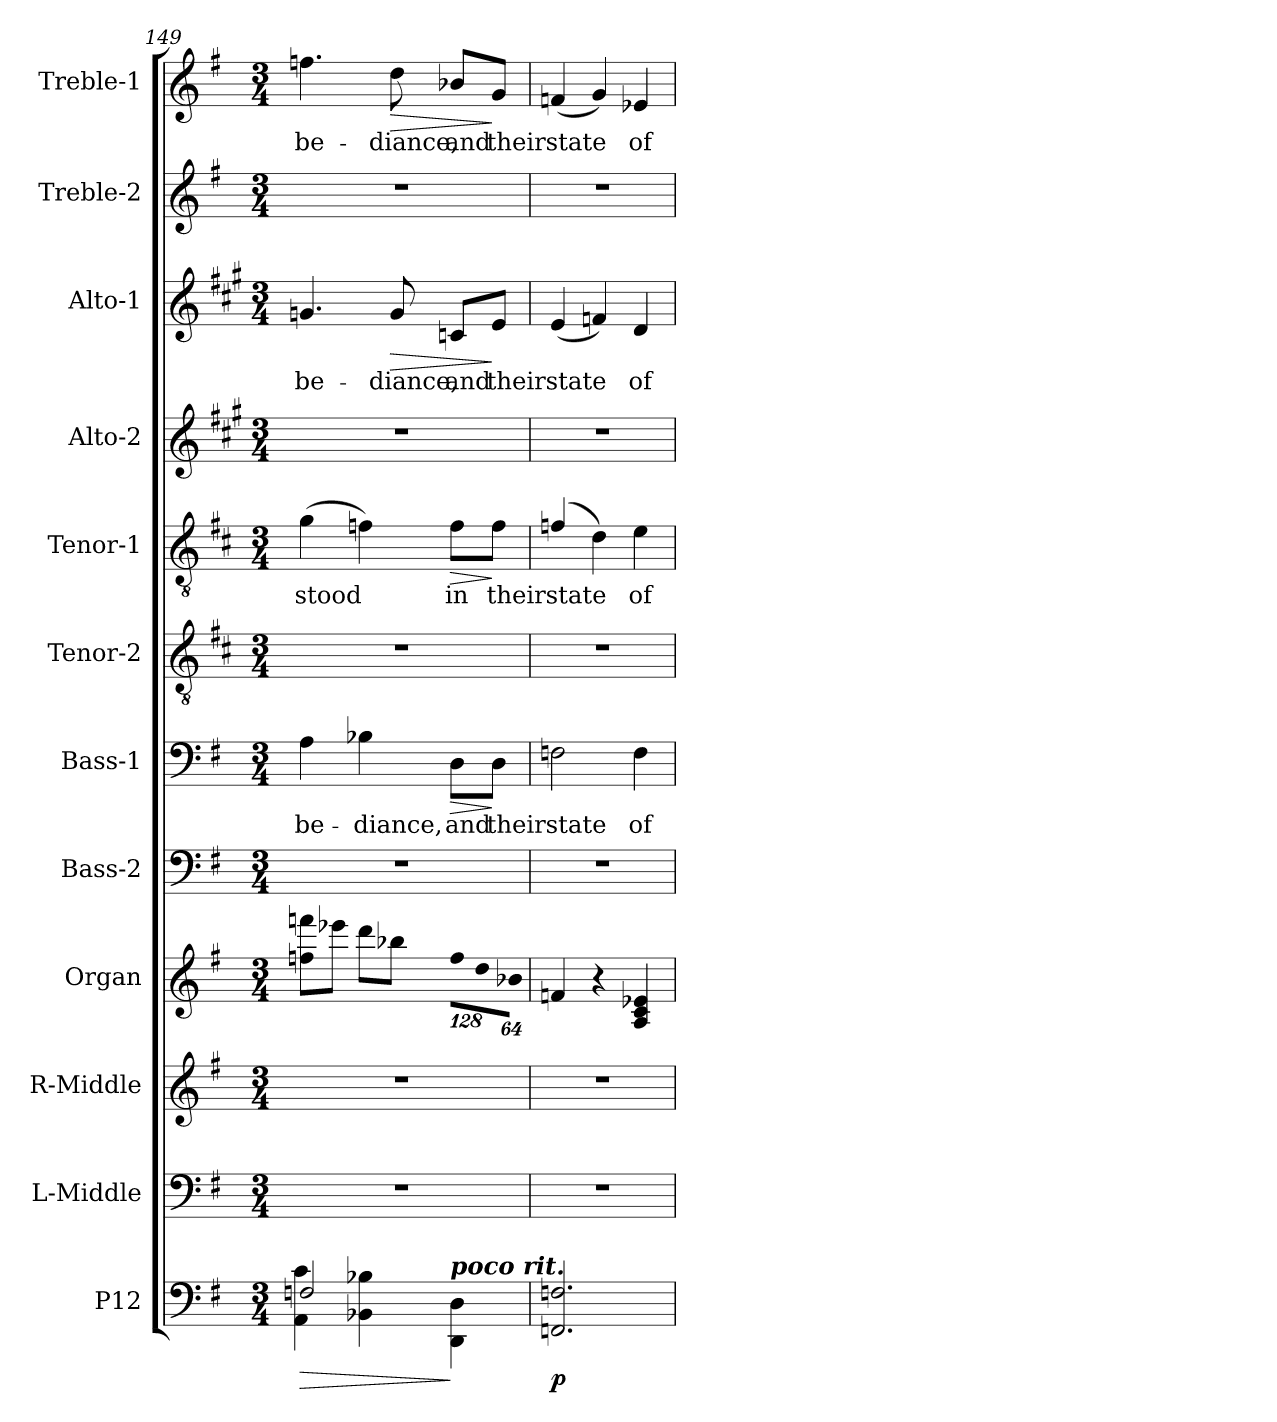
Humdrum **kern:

**kern	**dynam	**kern	**kern	**kern	**kern	**kern	**text	**dynam	**kern	**kern	**text	**dynam	**kern	**kern	**text	**dynam	**kern	**kern	**text	**dynam
*part12	*part12	*part11	*part10	*part9	*part8	*part7	*part7	*part7	*part6	*part5	*part5	*part5	*part4	*part3	*part3	*part3	*part2	*part1	*part1	*part1
*staff12	*staff12	*staff11	*staff10	*staff9	*staff8	*staff7	*staff7	*staff7	*staff6	*staff5	*staff5	*staff5	*staff4	*staff3	*staff3	*staff3	*staff2	*staff1	*staff1	*staff1
*I"P12	*	*I"L-Middle	*I"R-Middle	*I"Organ	*I"Bass-2	*I"Bass-1	*	*	*I"Tenor-2	*I"Tenor-1	*	*	*I"Alto-2	*I"Alto-1	*	*	*I"Treble-2	*I"Treble-1	*	*
*	*	*I'L-M	*	*	*I'B2:	*I'B:	*	*	*I'T2:	*I'T:	*	*	*I'A2:	*I'A:	*	*	*	*	*	*
*clefF4	*	*clefF4	*clefG2	*clefG2	*clefF4	*clefF4	*	*	*clefGv2	*clefGv2	*	*	*clefG2	*clefG2	*	*	*clefG2	*clefG2	*	*
*	*	*	*	*	*	*	*	*	*ITrd4c7	*ITrd4c7	*	*	*ITrd1c2	*ITrd1c2	*	*	*ITrd-7c-12	*ITrd-7c-12	*	*
*k[f#]	*	*k[f#]	*k[f#]	*k[f#]	*k[f#]	*k[f#]	*	*	*k[f#]	*k[f#]	*	*	*k[f#]	*k[f#]	*	*	*k[f#]	*k[f#]	*	*
*G:	*	*G:	*G:	*G:	*G:	*G:	*	*	*G:	*G:	*	*	*G:	*G:	*	*	*G:	*G:	*	*
*M3/4	*	*M3/4	*M3/4	*M3/4	*M3/4	*M3/4	*	*	*M3/4	*M3/4	*	*	*M3/4	*M3/4	*	*	*M3/4	*M3/4	*	*
=149	=149	=149	=149	=149	=149	=149	=149	=149	=149	=149	=149	=149	=149	=149	=149	=149	=149	=149	=149	=149
!	!LO:HP:b	!LO:N:vis=1	!LO:N:vis=1	!	!LO:N:vis=1	!	!	!	!	!	!	!	!	!	!	!	!	!	!	!
*^	*	*	*	*	*	*	*	*	*	*	*	*	*	*	*	*	*	*	*	*
!	!	!	!	!	!	!	!	!LO:LY:b:color=#000000	!	!LO:N:vis=1	!	!	!	!	!	!	!	!	!	!	!
!	!	!	!	!	!	!	!	!	!	!	!	!LO:LY:b:color=#000000	!	!LO:N:vis=1	!	!	!	!	!	!	!
!	!	!	!	!	!	!	!	!	!	!	!	!	!	!	!	!LO:LY:b:color=#000000	!	!LO:N:vis=1	!	!	!
!	!	!	!	!	!	!	!	!	!	!	!	!	!	!	!	!	!	!	!	!LO:LY:b:color=#000000	!
2Fni/	4AAi\ 4ci	>	2.r	2.r	8ffni\ 8fffniL	2.r	4Ai\	-be-	.	2.r	(4ci\	stood	.	2.r	4.fni/	-be-	.	2.r	4.fffni\	-be-	.
.	.	.	.	.	8eee-Xi\J	.	.	.	.	.	.	.	.	.	.	.	.	.	.	.	.
!	!	!	!	!	!	!	!	!LO:LY:b:color=#000000	!	!	!	!	!	!	!	!	!	!	!	!	!
.	4BB-Xi\ 4B-Xi	.	.	.	8dddi\L	.	4B-Xi\	-diance,	.	.	4B-Xi\)	.	.	.	.	.	.	.	.	.	.
!	!	!	!	!	!	!	!	!	!	!	!	!	!	!	!	!LO:LY:b:color=#000000	!LO:HP:b	!	!	!	!
!	!	!	!	!	!	!	!	!	!	!	!	!	!	!	!	!	!	!	!	!LO:LY:b:color=#000000	!LO:HP:b
.	.	.	.	.	8bb-Xi\J	.	.	.	.	.	.	.	.	.	8fi/	-diance,	>	.	8dddi\	-diance,	>
*	*	*	*	*	*Xbrackettup	*	*	*	*	*	*	*	*	*	*	*	*	*	*	*	*
!	!	!	!	!	!LO:N:vis=8	!	!	!	!	!	!	!	!	!	!	!	!	!	!	!	!
!	!	!	!	!	!	!	!	!LO:LY:b:color=#000000	!LO:HP:b	!	!	!	!	!	!	!	!	!	!	!	!
!	!	!	!	!	!	!	!	!	!	!	!	!LO:LY:b:color=#000000	!LO:HP:b	!	!	!	!	!	!	!	!
!	!	!	!	!	!	!	!	!	!	!	!	!	!	!	!	!LO:LY:b:color=#000000	!	!	!	!	!
!LO:TX:a:Bi:t=poco  rit.	!	!	!	!	!	!	!	!	!	!	!	!	!	!	!	!	!	!	!	!	!
!	!	!	!	!	!	!	!	!	!	!	!	!	!	!	!	!	!	!	!	!LO:LY:b:color=#000000	!
4ryy	4DDi\ 4Di	]	.	.	1024%85ffi\L	.	8Di\L	and	>	.	8B-i\L	in	>	.	8B-Xi/L	and	.	.	8bb-Xi/L	and	.
!	!	!	!	!	!LO:N:vis=8	!	!	!	!	!	!	!	!	!	!	!	!	!	!	!	!
.	.	.	.	.	1024%85ddi\	.	.	.	.	.	.	.	.	.	.	.	.	.	.	.	.
!	!	!	!	!	!	!	!	!LO:LY:b:color=#000000	!	!	!	!	!	!	!	!	!	!	!	!	!
!	!	!	!	!	!	!	!	!	!	!	!	!LO:LY:b:color=#000000	!	!	!	!	!	!	!	!	!
!	!	!	!	!	!	!	!	!	!	!	!	!	!	!	!	!LO:LY:b:color=#000000	!	!	!	!	!
!	!	!	!	!	!	!	!	!	!	!	!	!	!	!	!	!	!	!	!	!LO:LY:b:color=#000000	!
.	.	.	.	.	.	.	8Di\J	their	]	.	8B-i\J	their	]	.	8di/J	their	]	.	8ggi/J	their	]
!	!	!	!	!	!LO:N:vis=8	!	!	!	!	!	!	!	!	!	!	!	!	!	!	!	!
.	.	.	.	.	512%43b-Xi\J	.	.	.	.	.	.	.	.	.	.	.	.	.	.	.	.
*v	*v	*	*	*	*	*	*	*	*	*	*	*	*	*	*	*	*	*	*	*	*
!!LO:LB:g=z
=150	=150	=150	=150	=150	=150	=150	=150	=150	=150	=150	=150	=150	=150	=150	=150	=150	=150	=150	=150	=150
!	!	!LO:N:vis=1	!LO:N:vis=1	!	!LO:N:vis=1	!	!	!	!	!	!	!	!	!	!	!	!	!	!	!
!	!	!	!	!	!	!	!LO:LY:b:color=#000000	!	!LO:N:vis=1	!	!	!	!	!	!	!	!	!	!	!
!	!	!	!	!	!	!	!	!	!	!	!LO:LY:b:color=#000000	!	!LO:N:vis=1	!	!	!	!	!	!	!
!	!	!	!	!	!	!	!	!	!	!	!	!	!	!	!LO:LY:b:color=#000000	!	!LO:N:vis=1	!	!	!
!	!	!	!	!	!	!	!	!	!	!	!	!	!	!	!	!	!	!	!LO:LY:b:color=#000000	!
2.FFni/ 2.Fni	p	2.r	2.r	4fni/	2.r	2Fni\	state	.	2.r	(4B-Xi/	state	.	2.r	(4di/	state	.	2.r	(4ffni/	state	.
.	.	.	.	4r	.	.	.	.	.	4Gi\)	.	.	.	4e-Xi/)	.	.	.	4ggi/)	.	.
!	!	!	!	!	!	!	!LO:LY:b:color=#000000	!	!	!	!	!	!	!	!	!	!	!	!	!
!	!	!	!	!	!	!	!	!	!	!	!LO:LY:b:color=#000000	!	!	!	!	!	!	!	!	!
!	!	!	!	!	!	!	!	!	!	!	!	!	!	!	!LO:LY:b:color=#000000	!	!	!	!	!
!	!	!	!	!	!	!	!	!	!	!	!	!	!	!	!	!	!	!	!LO:LY:b:color=#000000	!
.	.	.	.	4Ai/ 4ci 4e-Xi	.	4Fi\	of	.	.	4Ai\	of	.	.	4ci/	of	.	.	4ee-Xi/	of	.
=	=	=	=	=	=	=	=	=	=	=	=	=	=	=	=	=	=	=	=	=
*-	*-	*-	*-	*-	*-	*-	*-	*-	*-	*-	*-	*-	*-	*-	*-	*-	*-	*-	*-	*-
